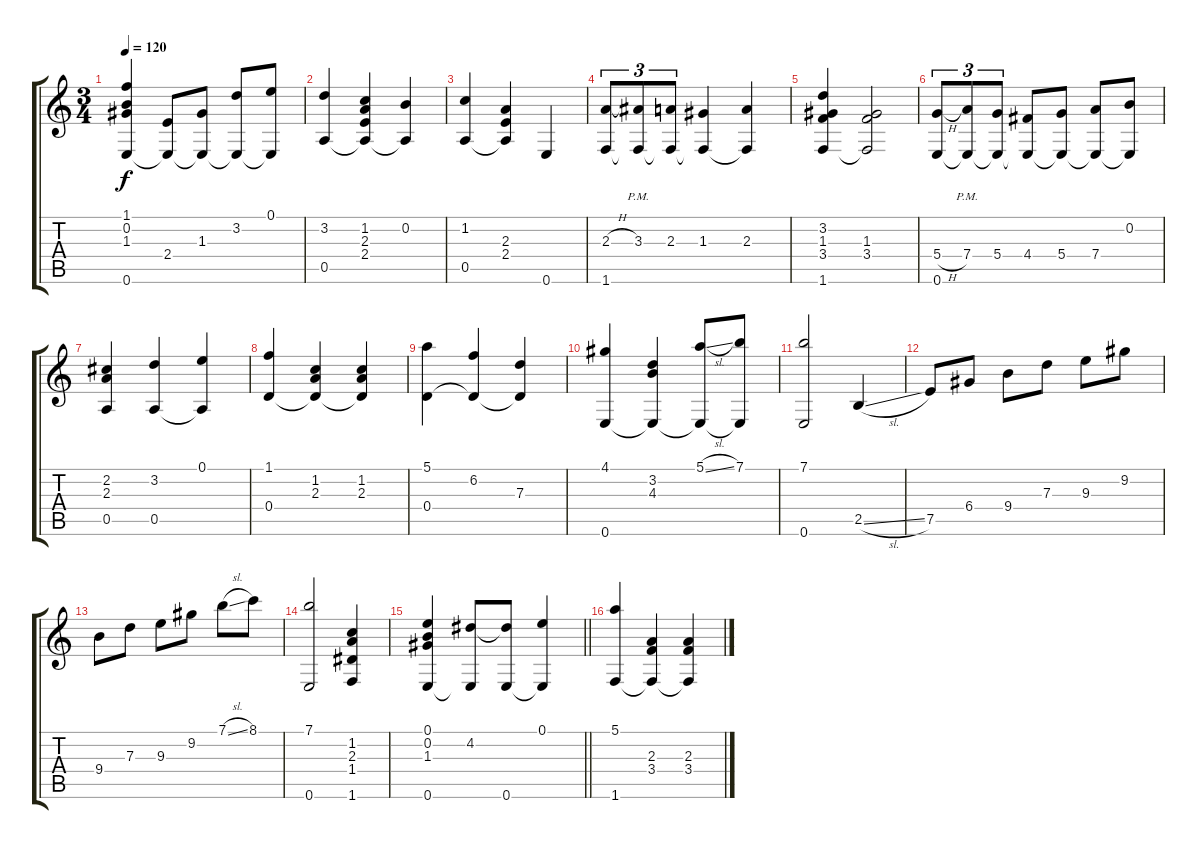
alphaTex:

\track "" {instrument acousticguitarsteel}
\staff {score tabs}
\tuning (E4 B3 G3 D3 A2 E2) {hide}
\ts (3 4)
\tempo 120
\clef g2
\ks c
(1.1 0.2 1.3 0.6).4{dy f} (2.4 0.6{t}).8 (1.3 0.6{t}).8 (3.2 0.6{t}).8 (0.1 0.6{t}).8 |
(3.2 0.5).4 (1.2 2.3 2.4 0.5{t}).4 (0.2 0.5{t}).4 |
(1.2 0.5).4 (2.3 2.4 0.5{t}).4 0.6.4 |
(2.3{h} 1.6).8{tu (3 2)} (3.3{pm} 1.6{t}).8{tu (3 2)} (2.3 1.6{t}).8{tu (3 2)} (1.3 1.6{t}).4 (2.3 1.6{t}).4 |
(3.2 1.3 3.4 1.6).4 (1.3 3.4 1.6{t}).2 |
(5.4{h} 0.6).8{tu (3 2)} (7.4{pm} 0.6{t}).8{tu (3 2)} (5.4 0.6{t}).8{tu (3 2)} (4.4 0.6{t}).8 (5.4 0.6{t}).8 (7.4 0.6{t}).8 (0.2 0.6{t}).8 |
(2.2 2.3 0.5).4 (3.2 0.5).4 (0.1 0.5{t}).4 |
(1.1 0.4).4 (1.2 2.3 0.4{t}).4 (1.2 2.3 0.4{t}).4 |
(5.1 0.4).4 (6.2 0.4{t}).4 (7.3 0.4{t}).4 |
(4.1 0.6).4 (3.2 4.3 0.6{t}).4 (5.1{sl} 0.6{t}).8 (7.1 0.6{t}).8 |
(7.1 0.6).2 2.5{sl}.4 |
7.5.8 6.4.8 9.4.8 7.3.8 9.3.8 9.2.8 |
9.4.8 7.3.8 9.3.8 9.2.8 7.1{sl}.8 8.1.8 |
(7.1 0.6).2 (1.2 2.3 1.4 1.6).4 |
\barLineRight lightlight
(0.1 0.2 1.3 0.6).4 (4.2 0.6{t}).8 (4.2{t} 0.6).8 (0.1 0.6{t}).4 |
(5.1 1.6).4 (2.3 3.4 1.6{t}).4 (2.3 3.4 1.6{t}).4
